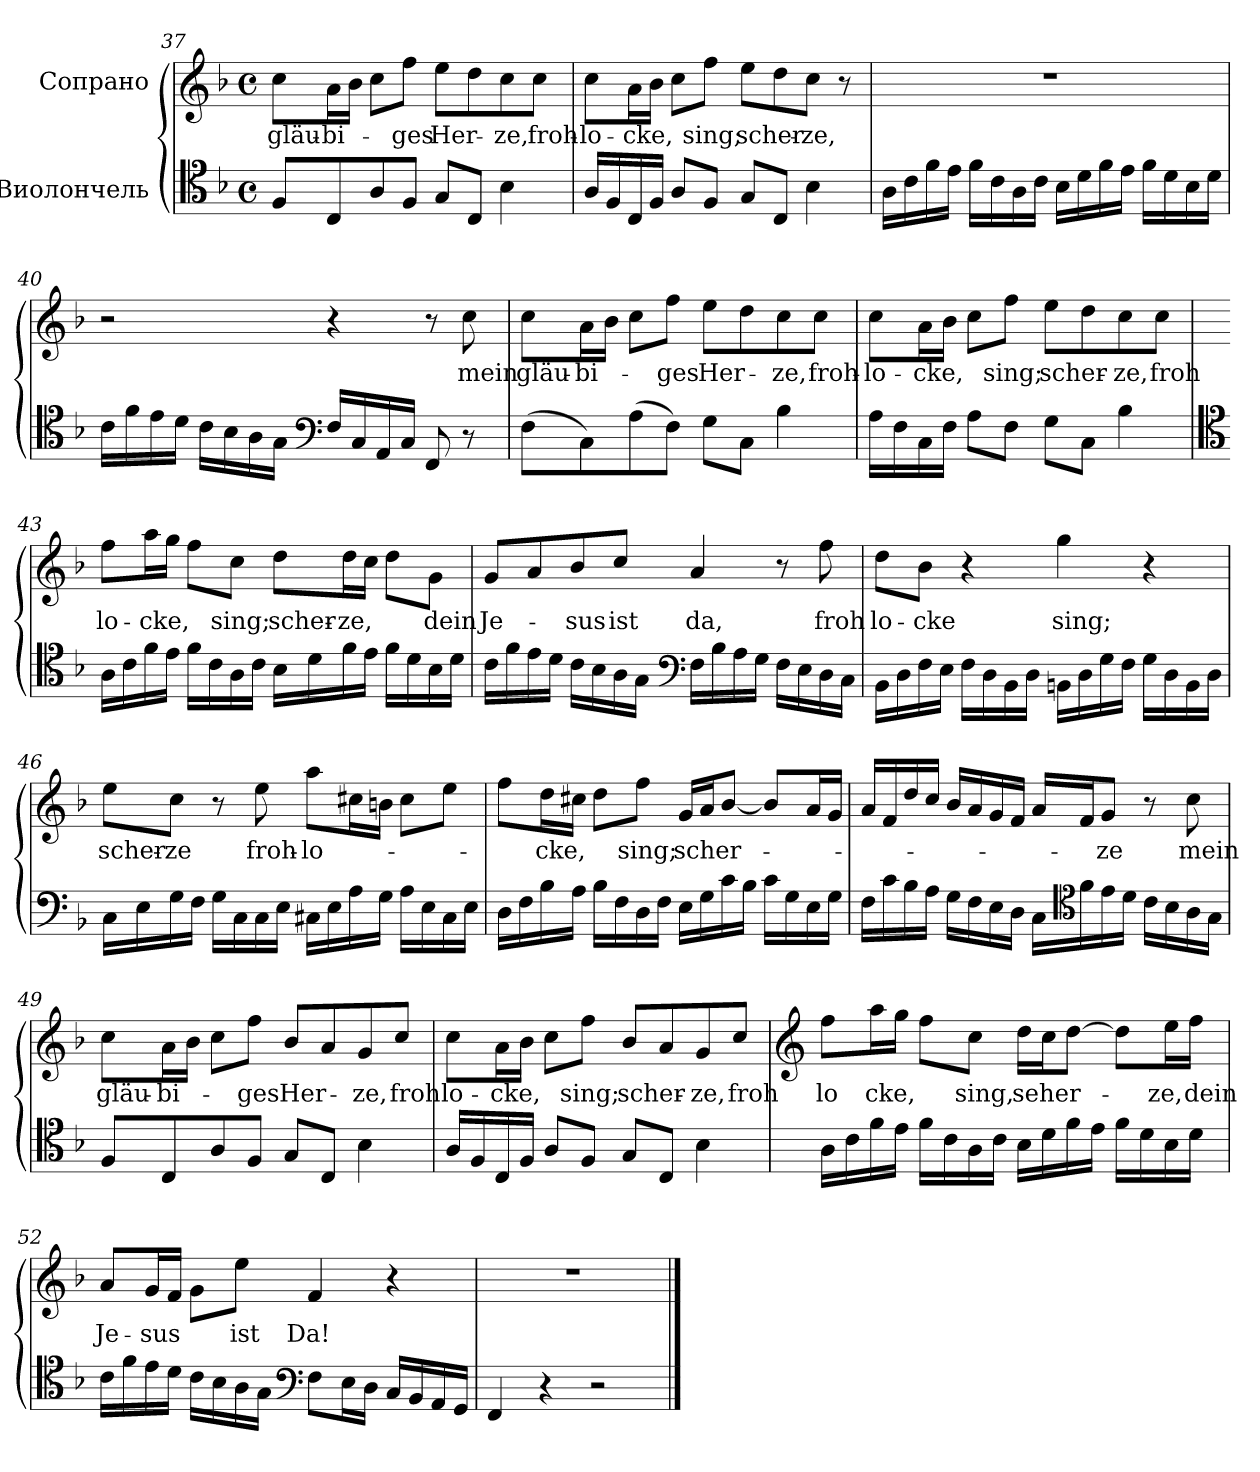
**kern	**kern	**text
*part2	*part1	*part1
*staff2	*staff1	*staff1
*I"Виолончель	*I"Сопрано	*
*clefC4	*clefG2	*
*k[b-]	*k[b-]	*
*M4/4	*M4/4	*
*met(c)	*met(c)	*
=37	=37	=37
!	!	!LO:LY:b
8F/L	8cc\L	gläu-
!	!	!LO:LY:b
8C/	16a\L	-bi-
.	16b-\JJ	.
8A/	8cc\L	.
!	!	!LO:LY:b
8F/J	8ff\J	-ges
!	!	!LO:LY:b
8G/L	8ee\L	Her-
8C/J	8dd\	.
!	!	!LO:LY:b
4B-\	8cc\	-ze,
!	!	!LO:LY:b
.	8cc\J	froh-
!!LO:PB:g=z
=38	=38	=38
!	!	!LO:LY:b
16A/LL	8cc\L	-lo-
16F/	.	.
!	!	!LO:LY:b
16C/	16a\L	-cke,
16F/JJ	16b-\JJ	.
8A/L	8cc\L	.
!	!	!LO:LY:b
8F/J	8ff\J	sing;
!	!	!LO:LY:b
8G/L	8ee\L	scher-
8C/J	8dd\	.
!	!	!LO:LY:b
4B-\	8cc\J	-ze,
.	8r	.
=39	=39	=39
16A\LL	1r	.
16c\	.	.
16f\	.	.
16e\JJ	.	.
16f\LL	.	.
16c\	.	.
16A\	.	.
16c\JJ	.	.
16B-\LL	.	.
16d\	.	.
16f\	.	.
16e\JJ	.	.
16f\LL	.	.
16d\	.	.
16B-\	.	.
16d\JJ	.	.
=40	=40	=40
16c\LL	2r	.
16f\	.	.
16e\	.	.
16d\JJ	.	.
16c\LL	.	.
16B-\	.	.
16A\	.	.
16G\JJ	.	.
*clefF4	*	*
16F/LL	4r	.
16C/	.	.
16AA/	.	.
16C/JJ	.	.
8FF/	8r	.
!	!	!LO:LY:b
8r	8cc\	mein
!!LO:LB:g=z
=41	=41	=41
!	!	!LO:LY:b
(8F\L	8cc\L	gläu-
!	!	!LO:LY:b
8C\)	16a\L	-bi-
.	16b-\JJ	.
(8A\	8cc\L	.
!	!	!LO:LY:b
8F\J)	8ff\J	-ges
!	!	!LO:LY:b
8G\L	8ee\L	Her-
8C\J	8dd\	.
!	!	!LO:LY:b
4B-\	8cc\	-ze,
!	!	!LO:LY:b
.	8cc\J	froh-
=42	=42	=42
!	!	!LO:LY:b
16A\LL	8cc\L	-lo-
16F\	.	.
!	!	!LO:LY:b
16C\	16a\L	-cke,
16F\JJ	16b-\JJ	.
8A\L	8cc\L	.
!	!	!LO:LY:b
8F\J	8ff\J	sing;
!	!	!LO:LY:b
8G\L	8ee\L	scher-
8C\J	8dd\	.
!	!	!LO:LY:b
4B-\	8cc\	-ze,
!	!	!LO:LY:b
.	8cc\J	froh
=43	=43	=43
*clefC4	*	*
!	!	!LO:LY:b
16A\LL	8ff\L	lo-
16c\	.	.
!	!	!LO:LY:b
16f\	16aa\L	-cke,
16e\JJ	16gg\JJ	.
16f\LL	8ff\L	.
16c\	.	.
!	!	!LO:LY:b
16A\	8cc\J	sing;
16c\JJ	.	.
!	!	!LO:LY:b
16B-\LL	8dd\L	scher-
16d\	.	.
!	!	!LO:LY:b
16f\	16dd\L	-ze,
16e\JJ	16cc\JJ	.
16f\LL	8dd\L	.
16d\	.	.
!	!	!LO:LY:b
16B-\	8g\J	dein
16d\JJ	.	.
!!LO:LB:g=z
=44	=44	=44
!	!	!LO:LY:b
16c\LL	8g/L	Je-
16f\	.	.
16e\	8a/	.
16d\JJ	.	.
!	!	!LO:LY:b
16c\LL	8b-/	-sus
16B-\	.	.
!	!	!LO:LY:b
16A\	8cc/J	ist
16G\JJ	.	.
*clefF4	*	*
!	!	!LO:LY:b
16F\LL	4a/	da,
16B-\	.	.
16A\	.	.
16G\JJ	.	.
16F\LL	8r	.
16E\	.	.
!	!	!LO:LY:b
16D\	8ff\	froh
16C\JJ	.	.
=45	=45	=45
!	!	!LO:LY:b
16BB-\LL	8dd\L	lo-
16D\	.	.
!	!	!LO:LY:b
16F\	8b-\J	-cke
16E\JJ	.	.
16F\LL	4r	.
16D\	.	.
16BB-\	.	.
16D\JJ	.	.
!	!	!LO:LY:b
16BBn\LL	4gg\	sing;
16D\	.	.
16G\	.	.
16F\JJ	.	.
16G\LL	4r	.
16D\	.	.
16BB\	.	.
16D\JJ	.	.
=46	=46	=46
!	!	!LO:LY:b
16C\LL	8ee\L	scher-
16E\	.	.
!	!	!LO:LY:b
16G\	8cc\J	-ze
16F\JJ	.	.
16G\LL	8r	.
16C\	.	.
!	!	!LO:LY:b
16C\	8ee\	froh-
16E\JJ	.	.
!	!	!LO:LY:b
16C#X\LL	8aa\L	-lo-
16E\	.	.
16A\	16cc#X\L	.
16G\JJ	16bn\JJ	.
16A\LL	8cc#\L	.
16E\	.	.
16C#\	8ee\J	.
16E\JJ	.	.
!!LO:LB:g=z
=47	=47	=47
16D\LL	8ff\L	.
16F\	.	.
!	!	!LO:LY:b
16B-\	16dd\L	-cke,
16A\JJ	16cc#X\JJ	.
16B-\LL	8dd\L	.
16F\	.	.
!	!	!LO:LY:b
16D\	8ff\J	sing;
16F\JJ	.	.
!	!	!LO:LY:b
16E\LL	16g/LL	scher-
16G\	16a/J	.
16c\	[8b-/J	.
16B-\JJ	.	.
16c\LL	8b-/L]	.
16G\	.	.
16E\	16a/L	.
16G\JJ	16g/JJ	.
=48	=48	=48
16F\LL	16a/LL	.
16c\	16f/	.
16B-\	16dd/	.
16A\JJ	16cc/JJ	.
16G\LL	16b-/LL	.
16F\	16a/	.
16E\	16g/	.
16D\JJ	16f/JJ	.
16C\LL	16a/LL	.
*clefC4	*	*
16f\	16f/J	.
!	!	!LO:LY:b
16e\	8g/J	-ze
16d\JJ	.	.
16c\LL	8r	.
16B-\	.	.
!	!	!LO:LY:b
16A\	8cc\	mein
16G\JJ	.	.
=49	=49	=49
!	!	!LO:LY:b
8F/L	8cc\L	gläu-
!	!	!LO:LY:b
8C/	16a\L	-bi-
.	16b-\JJ	.
8A/	8cc\L	.
!	!	!LO:LY:b
8F/J	8ff\J	-ges
!	!	!LO:LY:b
8G/L	8b-/L	Her-
8C/J	8a/	.
!	!	!LO:LY:b
4B-\	8g/	-ze,
!	!	!LO:LY:b
.	8cc/J	froh
!!LO:LB:g=z
=50	=50	=50
!	!	!LO:LY:b
16A/LL	8cc\L	lo-
16F/	.	.
!	!	!LO:LY:b
16C/	16a\L	-cke,
16F/JJ	16b-\JJ	.
8A/L	8cc\L	.
!	!	!LO:LY:b
8F/J	8ff\J	sing;
!	!	!LO:LY:b
8G/L	8b-/L	scher-
8C/J	8a/	.
!	!	!LO:LY:b
4B-\	8g/	-ze,
!	!	!LO:LY:b
.	8cc/J	froh
=51	=51	=51
*	*clefG2	*
!	!	!LO:LY:b
16A\LL	8ff\L	lo
16c\	.	.
!	!	!LO:LY:b
16f\	16aa\L	cke,
16e\JJ	16gg\JJ	.
16f\LL	8ff\L	.
16c\	.	.
!	!	!LO:LY:b
16A\	8cc\J	sing,
16c\JJ	.	.
!	!	!LO:LY:b
16B-\LL	16dd\LL	seher-
16d\	16cc\J	.
16f\	[8dd\J	.
16e\JJ	.	.
16f\LL	8dd\L]	.
16d\	.	.
!	!	!LO:LY:b
16B-\	16ee\L	-ze,
!	!	!LO:LY:b
16d\JJ	16ff\JJ	dein
!!LO:LB:g=z
=52	=52	=52
!	!	!LO:LY:b
16c\LL	8a/L	Je-
16f\	.	.
!	!	!LO:LY:b
16e\	16g/L	-sus
16d\JJ	16f/JJ	.
16c\LL	8g\L	.
16B-\	.	.
!	!	!LO:LY:b
16A\	8ee\J	ist
16G\JJ	.	.
*clefF4	*	*
!	!	!LO:LY:b
8F\L	4f/	Da!
16E\L	.	.
16D\JJ	.	.
16C/LL	4r	.
16BB-/	.	.
16AA/	.	.
16GG/JJ	.	.
=53	=53	=53
4FF/	1r	.
4r	.	.
2r	.	.
==	==	==
*-	*-	*-
